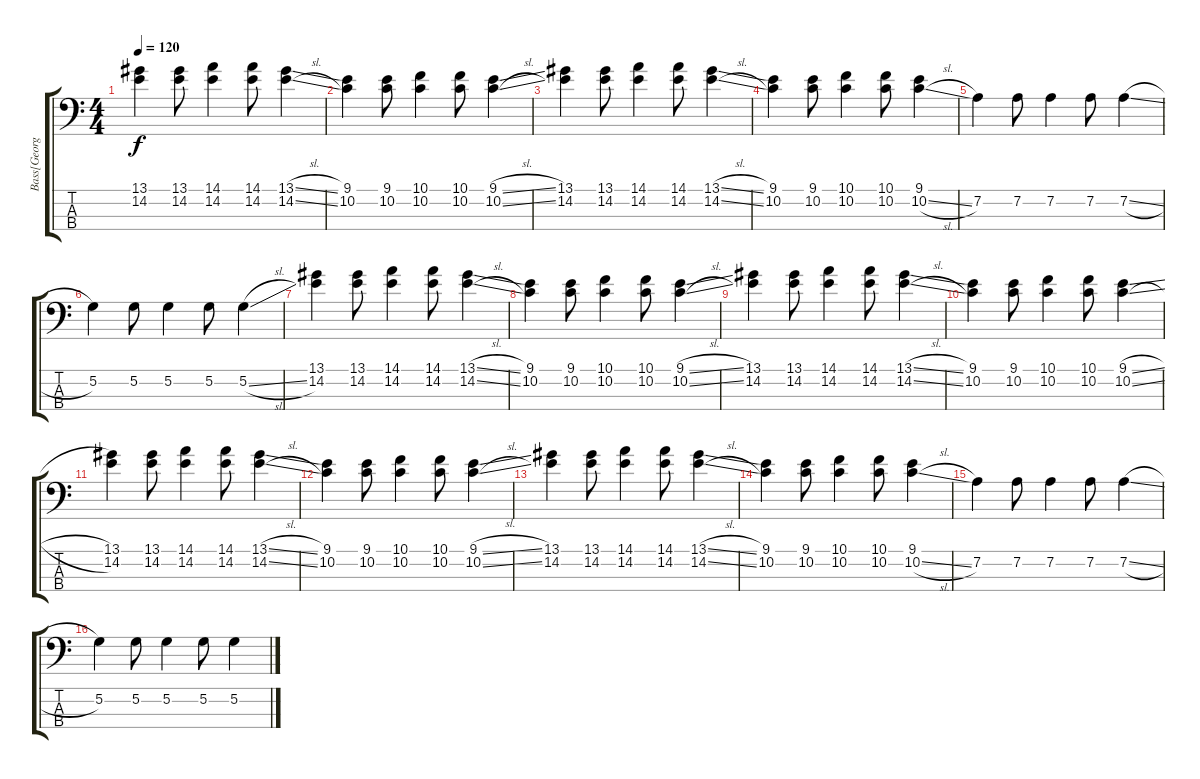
\track ("Bass[Georg Listing]" "Bass[Georg") {instrument electricbasspick}
\staff {score tabs}
\tuning (G2 D2 A1 E1) {hide}
\ts (4 4)
\tempo 120
\clef f4
\ks c
(13.1 14.2).4{dy f} (13.1 14.2).8 (14.1 14.2).4 (14.1 14.2).8 (13.1{sl} 14.2{sl}).4 |
(9.1 10.2).4 (9.1 10.2).8 (10.1 10.2).4 (10.1 10.2).8 (9.1{sl} 10.2{sl}).4 |
(13.1 14.2).4 (13.1 14.2).8 (14.1 14.2).4 (14.1 14.2).8 (13.1{sl} 14.2{sl}).4 |
(9.1 10.2).4 (9.1 10.2).8 (10.1 10.2).4 (10.1 10.2).8 (9.1 10.2{sl}).4 |
7.2.4 7.2.8 7.2.4 7.2.8 7.2{sl}.4 |
5.2.4 5.2.8 5.2.4 5.2.8 5.2{sl}.4 |
(13.1 14.2).4 (13.1 14.2).8 (14.1 14.2).4 (14.1 14.2).8 (13.1{sl} 14.2{sl}).4 |
(9.1 10.2).4 (9.1 10.2).8 (10.1 10.2).4 (10.1 10.2).8 (9.1{sl} 10.2{sl}).4 |
(13.1 14.2).4 (13.1 14.2).8 (14.1 14.2).4 (14.1 14.2).8 (13.1{sl} 14.2{sl}).4 |
(9.1 10.2).4 (9.1 10.2).8 (10.1 10.2).4 (10.1 10.2).8 (9.1{sl} 10.2{sl}).4 |
(13.1 14.2).4 (13.1 14.2).8 (14.1 14.2).4 (14.1 14.2).8 (13.1{sl} 14.2{sl}).4 |
(9.1 10.2).4 (9.1 10.2).8 (10.1 10.2).4 (10.1 10.2).8 (9.1{sl} 10.2{sl}).4 |
(13.1 14.2).4 (13.1 14.2).8 (14.1 14.2).4 (14.1 14.2).8 (13.1{sl} 14.2{sl}).4 |
(9.1 10.2).4 (9.1 10.2).8 (10.1 10.2).4 (10.1 10.2).8 (9.1 10.2{sl}).4 |
7.2.4 7.2.8 7.2.4 7.2.8 7.2{sl}.4 |
5.2.4 5.2.8 5.2.4 5.2.8 5.2.4
